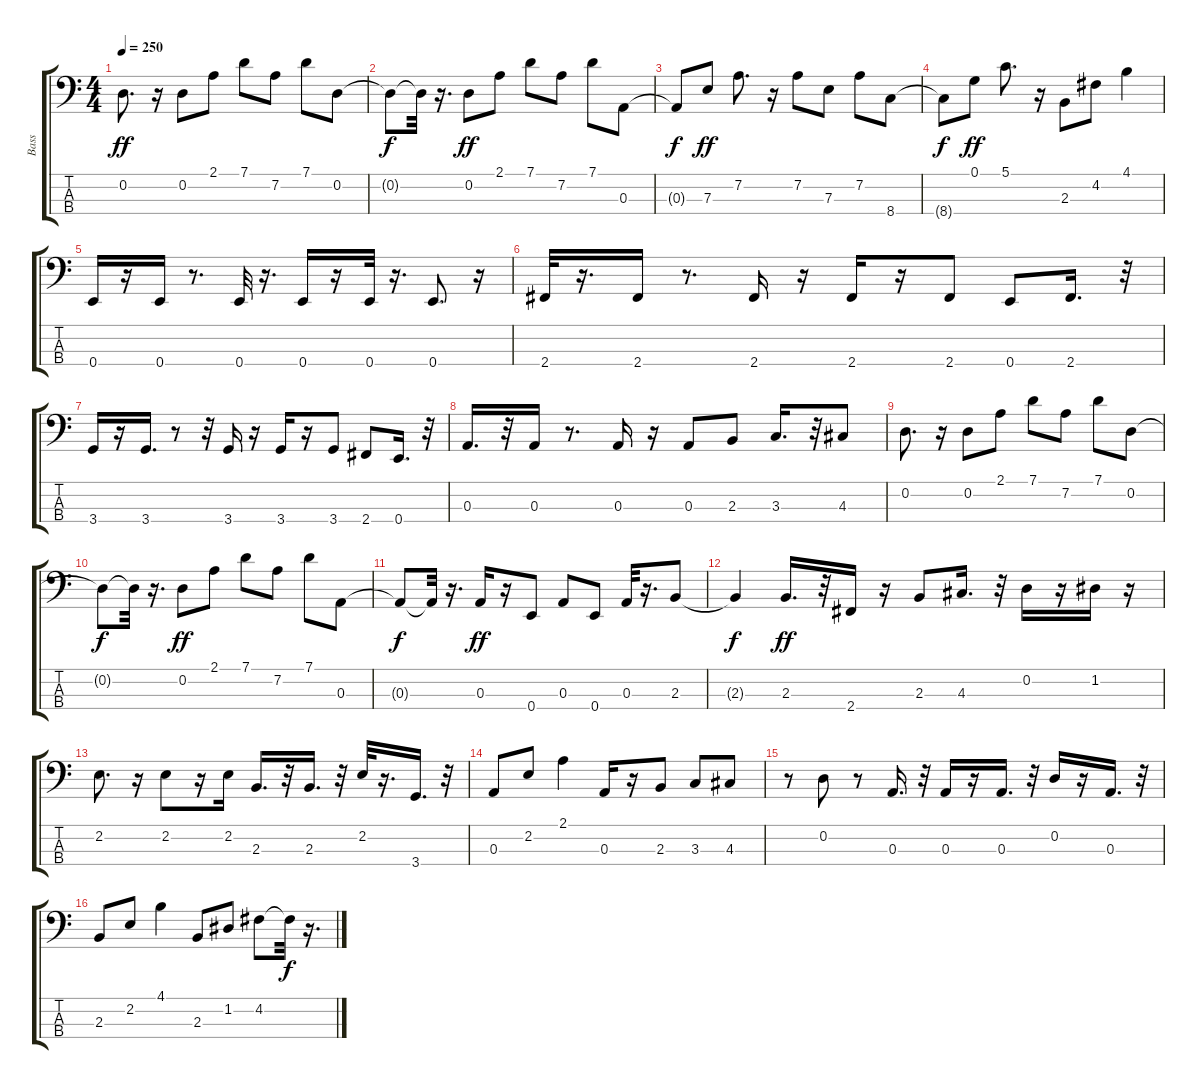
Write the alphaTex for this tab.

\track ("Bass" "Bass") {instrument slapbass2}
\staff {score tabs}
\tuning (G2 D2 A1 E1) {hide}
\ts (4 4)
\tempo 250
\clef f4
\ks c
0.2.8{d dy ff} r.16 0.2.8 2.1.8 7.1.8 7.2.8 7.1.8 0.2.8 |
0.2{t}.8{dy f} 0.2{t}.32 r.16{d} 0.2.8{dy ff} 2.1.8 7.1.8 7.2.8 7.1.8 0.3.8 |
0.3{t}.8{dy f} 7.3.8{dy ff} 7.2.8{d} r.16 7.2.8 7.3.8 7.2.8 8.4.8 |
8.4{t}.8{dy f} 0.1.8{dy ff} 5.1.8{d} r.16 2.3.8 4.2.8 4.1.4 |
0.4.16 r.16 0.4.16 r.8{d} 0.4.32 r.16{d} 0.4.16 r.16 0.4.32 r.16{d} 0.4.8{d} r.16 |
2.4.32 r.16{d} 2.4.16 r.8{d} 2.4.16 r.16 2.4.16 r.16 2.4.8 0.4.8 2.4.16{d} r.32 |
3.4.16 r.16 3.4.16{d} r.8 r.32 3.4.16 r.16 3.4.16 r.16 3.4.8 2.4.8 0.4.16{d} r.32 |
0.3.16{d} r.32 0.3.16 r.8{d} 0.3.16 r.16 0.3.8 2.3.8 3.3.16{d} r.32 4.3.8 |
0.2.8{d} r.16 0.2.8 2.1.8 7.1.8 7.2.8 7.1.8 0.2.8 |
0.2{t}.8{dy f} 0.2{t}.32 r.16{d} 0.2.8{dy ff} 2.1.8 7.1.8 7.2.8 7.1.8 0.3.8 |
0.3{t}.8{dy f} 0.3{t}.32 r.16{d} 0.3.16{dy ff} r.16 0.4.8 0.3.8 0.4.8 0.3.32 r.16{d} 2.3.8 |
2.3{t}.4{dy f} 2.3.16{d dy ff} r.32 2.4.16 r.16 2.3.8 4.3.16{d} r.32 0.2.16 r.16 1.2.16 r.16 |
2.2.8{d} r.16 2.2.8 r.16 2.2.16 2.3.16{d} r.32 2.3.16{d} r.32 2.2.32 r.16{d} 3.4.16{d} r.32 |
0.3.8 2.2.8 2.1.4 0.3.16 r.16 2.3.8 3.3.8 4.3.8 |
r.8 0.2.8 r.8 0.3.16{d} r.32 0.3.16 r.16 0.3.16{d} r.32 0.2.16 r.16 0.3.16{d} r.32 |
2.3.8 2.2.8 4.1.4 2.3.8 1.2.8 4.2.8 4.2{t}.32{dy f} r.16{d}
